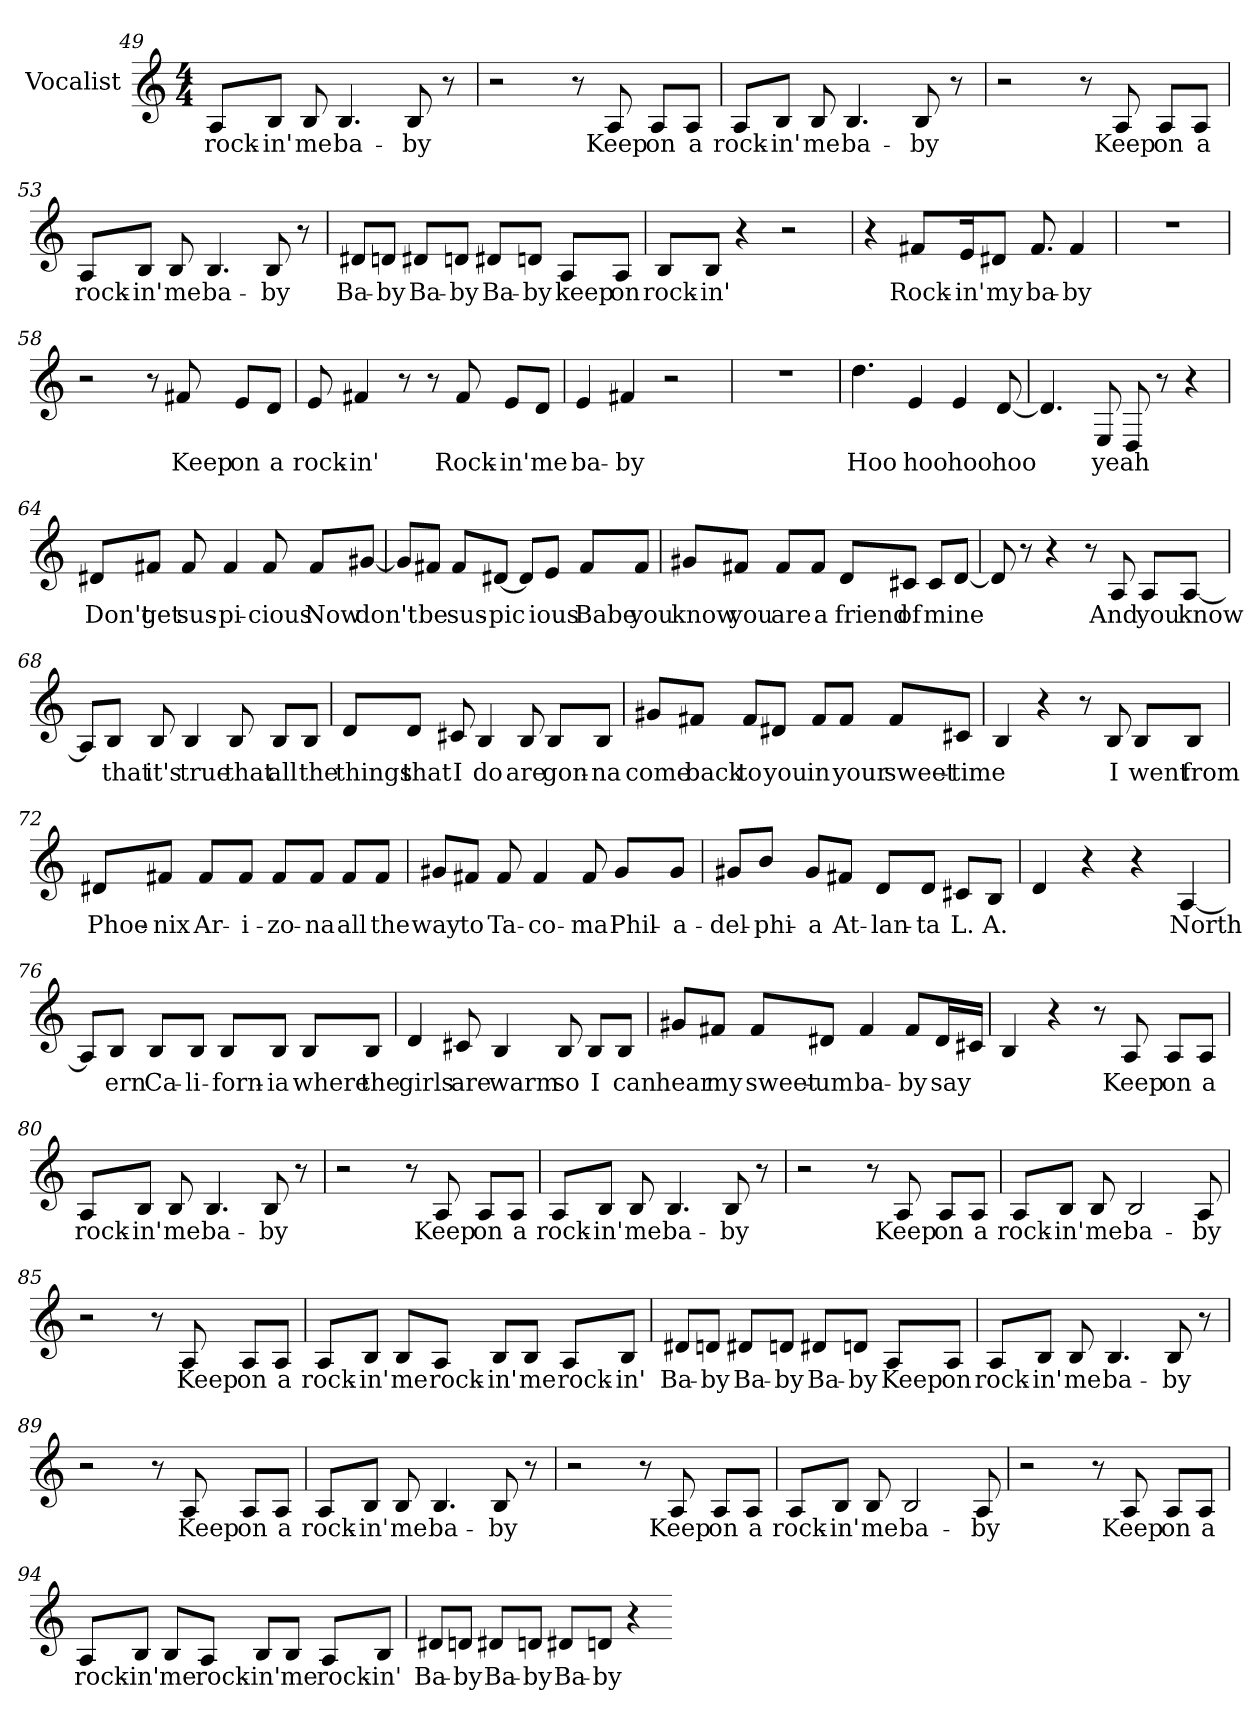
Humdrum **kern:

**kern	**text
*part1	*part1
*staff1	*staff1
*I"Vocalist	*
*clefG2	*
*M4/4	*
=49	=49
8A/L	rock-
8B/J	-in'
8B	me
4.B	ba-
8B	-by
8r	.
=50	=50
2r	.
8r	.
8A	Keep
8A/L	on
8A/J	a
=51	=51
8A/L	rock-
8B/J	-in'
8B	me
4.B	ba-
8B	-by
8r	.
=52	=52
2r	.
8r	.
8A	Keep
8A/L	on
8A/J	a
=53	=53
8A/L	rock-
8B/J	-in'
8B	me
4.B	ba-
8B	-by
8r	.
=54	=54
8d#X/L	Ba-
8dn/J	-by
8d#X/L	Ba-
8dn/J	-by
8d#X/L	Ba-
8dn/J	-by
8A/L	keep
8A/J	on
=55	=55
8B/L	rock-
8B/J	-in'
4r	.
2r	.
=56	=56
4r	.
8f#X/L	Rock-
16e/K	-in'
8d#X/J	my
8.f#	ba-
4f#	-by
=57	=57
1r	.
=58	=58
2r	.
8r	.
8f#X	Keep
8e/L	on
8d/J	a
=59	=59
8e	rock-
4f#X	-in'
8r	.
8r	.
8f#	Rock-
8e/L	-in'
8d/J	me
=60	=60
4e	ba-
4f#X	-by
2r	.
=61	=61
1r	.
=62	=62
4.dd	Hoo
4e	hoo
4e	hoo
[8d	hoo
=63	=63
4.d]	_
8E	yeah
8D	_
8r	.
4r	.
=64	=64
8d#X/L	Don't
8f#X/J	get
8f#	sus-
4f#	-pi-
8f#	-cious
8f#/L	Now
[8g#X/J	don't
=65	=65
8g#/L]	_
8f#X/J	be
8f#/L	sus-
[8d#X/J	-pic-
8d#/L]	_
8e/J	-ious
8f#/L	Babe
8f#/J	you
=66	=66
8g#X/L	know
8f#X/J	you
8f#/L	are
8f#/J	a
8d/L	friend
8c#X/J	of
8c#/L	mine
[8d/J	_
=67	=67
8d]	_
8r	.
4r	.
8r	.
8A	And
8A/L	you
[8A/J	know
=68	=68
8A/L]	_
8B/J	that
8B	it's
4B	true
8B	that
8B/L	all
8B/J	the
=69	=69
8d/L	things
8d/J	that
8c#X	I
4B	do
8B	are
8B/L	gon-
8B/J	-na
=70	=70
8g#X/L	come
8f#X/J	back
8f#/L	to
8d#X/J	you
8f#/L	in
8f#/J	your
8f#/L	sweet-
8c#X/J	-time
=71	=71
4B	_
4r	.
8r	.
8B	I
8B/L	went
8B/J	from
=72	=72
8d#X/L	Phoe-
8f#X/J	-nix
8f#/L	Ar-
8f#/J	-i-
8f#/L	-zo-
8f#/J	-na
8f#/L	all
8f#/J	the
=73	=73
8g#X/L	way
8f#X/J	to
8f#	Ta-
4f#	-co-
8f#	-ma
8g#/L	Phil-
8g#/J	-a-
=74	=74
8g#X/L	-del-
8b/J	-phi-
8g#/L	-a
8f#X/J	At-
8d/L	-lan-
8d/J	-ta
8c#X/L	L.
8B/J	A.
=75	=75
4d	_
4r	.
4r	.
[4A	North-
=76	=76
8A/L]	_
8B/J	-ern
8B/L	Ca-
8B/J	-li-
8B/L	-forn-
8B/J	-ia
8B/L	where
8B/J	the
=77	=77
4d	girls
8c#X	are
4B	warm
8B	so
8B/L	I
8B/J	can
=78	=78
8g#X/L	hear
8f#X/J	my
8f#/L	sweet-
8d#X/J	-um
4f#	ba-
8f#/L	-by
16d#/L	say
16c#X/JJ	_
=79	=79
4B	_
4r	.
8r	.
8A	Keep
8A/L	on
8A/J	a
=80	=80
8A/L	rock-
8B/J	-in'
8B	me
4.B	ba-
8B	-by
8r	.
=81	=81
2r	.
8r	.
8A	Keep
8A/L	on
8A/J	a
=82	=82
8A/L	rock-
8B/J	-in'
8B	me
4.B	ba-
8B	-by
8r	.
=83	=83
2r	.
8r	.
8A	Keep
8A/L	on
8A/J	a
=84	=84
8A/L	rock-
8B/J	-in'
8B	me
2B	ba-
8A	-by
=85	=85
2r	.
8r	.
8A	Keep
8A/L	on
8A/J	a
=86	=86
8A/L	rock-
8B/J	-in'
8B/L	me
8A/J	rock-
8B/L	-in'
8B/J	me
8A/L	rock-
8B/J	-in'
=87	=87
8d#X/L	Ba-
8dn/J	-by
8d#X/L	Ba-
8dn/J	-by
8d#X/L	Ba-
8dn/J	-by
8A/L	Keep
8A/J	on
=88	=88
8A/L	rock-
8B/J	-in'
8B	me
4.B	ba-
8B	-by
8r	.
=89	=89
2r	.
8r	.
8A	Keep
8A/L	on
8A/J	a
=90	=90
8A/L	rock-
8B/J	-in'
8B	me
4.B	ba-
8B	-by
8r	.
=91	=91
2r	.
8r	.
8A	Keep
8A/L	on
8A/J	a
=92	=92
8A/L	rock-
8B/J	-in'
8B	me
2B	ba-
8A	-by
=93	=93
2r	.
8r	.
8A	Keep
8A/L	on
8A/J	a
=94	=94
8A/L	rock-
8B/J	-in'
8B/L	me
8A/J	rock-
8B/L	-in'
8B/J	me
8A/L	rock-
8B/J	-in'
=95	=95
8d#X/L	Ba-
8dn/J	-by
8d#X/L	Ba-
8dn/J	-by
8d#X/L	Ba-
8dn/J	-by
4r	.
=-	=-
*-	*-
